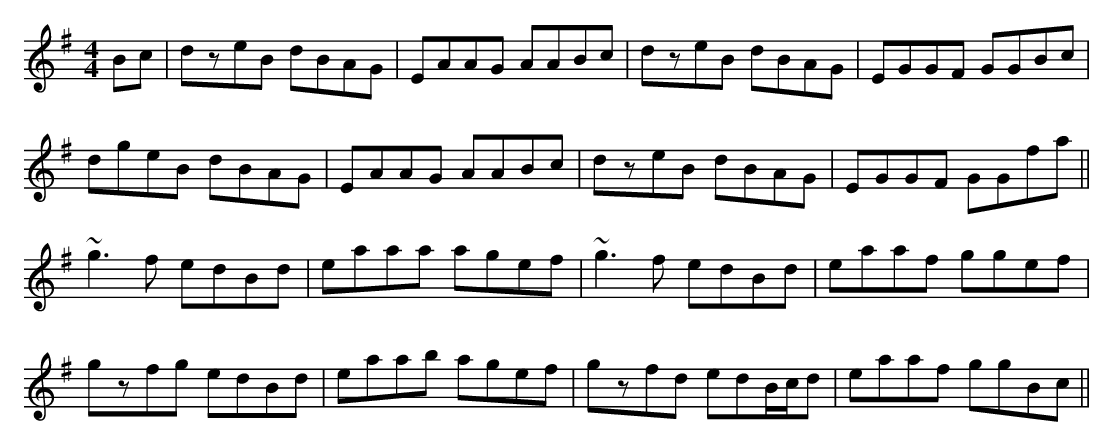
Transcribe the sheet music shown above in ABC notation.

X:1
M:4/4
K:G
Bc|dzeB dBAG|EAAG AABc|dzeB dBAG|EGGF GGBc|
dgeB dBAG|EAAG AABc|dzeB dBAG|EGGF GGfa||
~g3f edBd|eaaa agef|~g3f edBd|eaaf ggef|
gzfg edBd|eaab agef|gzfd edB/c/d|eaaf ggBc||
